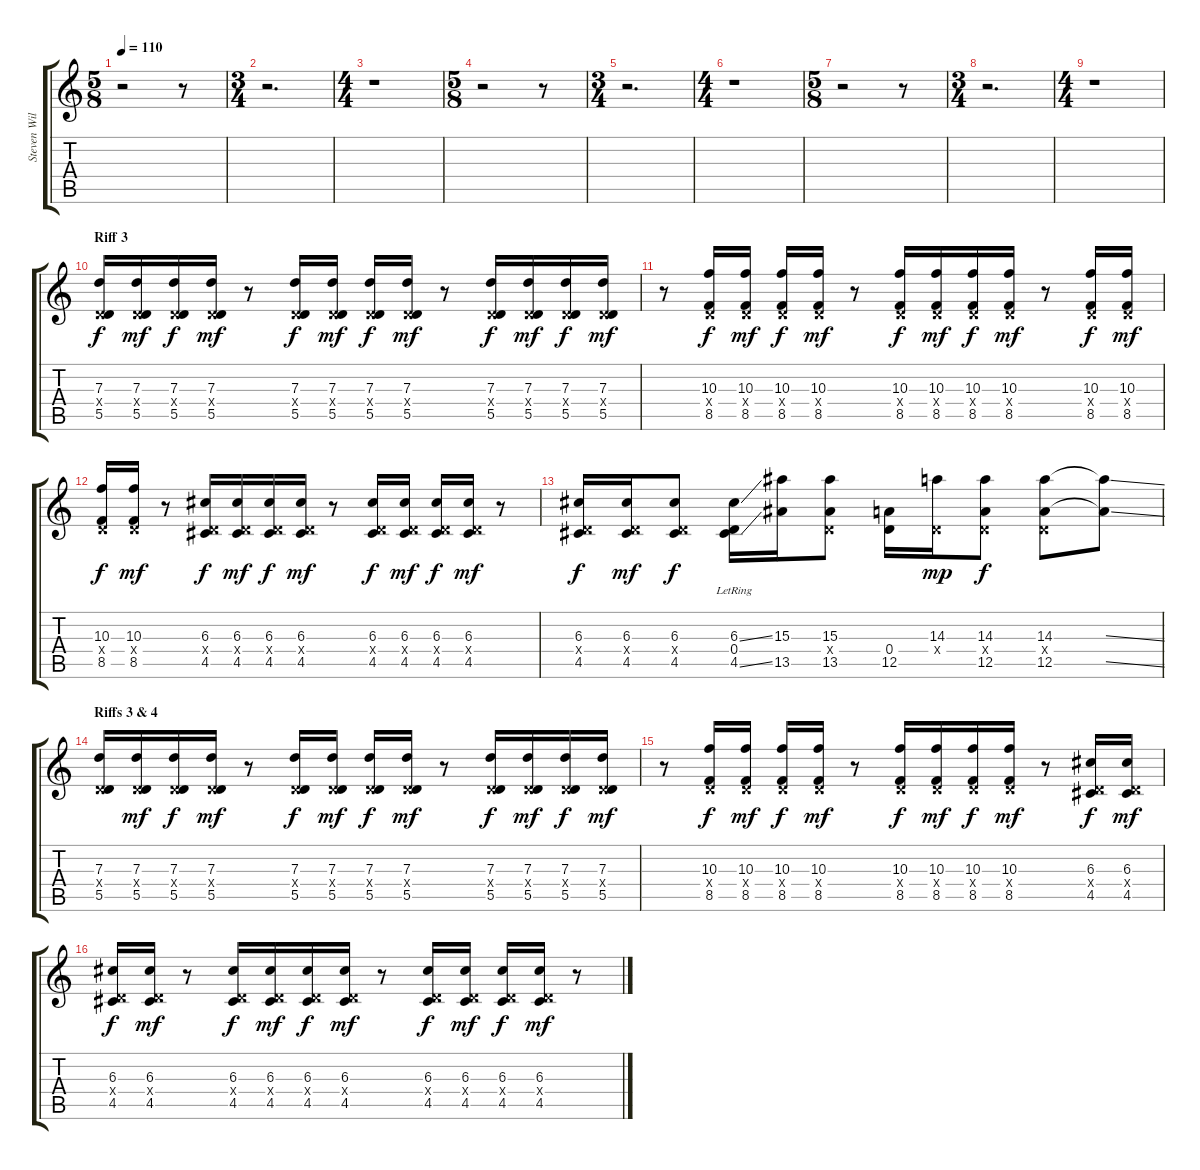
\track ("Steven Wilson - Guitar 2" "Steven Wil") {instrument electricguitarclean}
\staff {score tabs}
\tuning (E4 B3 G3 D3 A2 D2) {hide}
\ts (5 8)
\tempo 110
\clef g2
\ks c
r.2{dy f} r.8 |
\ts (3 4)
r.2{d} |
\ts (4 4)
r.1 |
\ts (5 8)
r.2 r.8 |
\ts (3 4)
r.2{d} |
\ts (4 4)
r.1 |
\ts (5 8)
r.2 r.8 |
\ts (3 4)
r.2{d} |
\ts (4 4)
r.1 |
\section ("" "Riff 3")
(7.3 0.4{x} 5.5).16 (7.3 0.4{x} 5.5).16{dy mf} (7.3 0.4{x} 5.5).16{dy f} (7.3 0.4{x} 5.5).16{dy mf} r.8 (7.3 0.4{x} 5.5).16{dy f} (7.3 0.4{x} 5.5).16{dy mf} (7.3 0.4{x} 5.5).16{dy f} (7.3 0.4{x} 5.5).16{dy mf} r.8 (7.3 0.4{x} 5.5).16{dy f} (7.3 0.4{x} 5.5).16{dy mf} (7.3 0.4{x} 5.5).16{dy f} (7.3 0.4{x} 5.5).16{dy mf} |
r.8 (10.3 0.4{x} 8.5).16{dy f} (10.3 0.4{x} 8.5).16{dy mf} (10.3 0.4{x} 8.5).16{dy f} (10.3 0.4{x} 8.5).16{dy mf} r.8 (10.3 0.4{x} 8.5).16{dy f} (10.3 0.4{x} 8.5).16{dy mf} (10.3 0.4{x} 8.5).16{dy f} (10.3 0.4{x} 8.5).16{dy mf} r.8 (10.3 0.4{x} 8.5).16{dy f} (10.3 0.4{x} 8.5).16{dy mf} |
(10.3 0.4{x} 8.5).16{dy f} (10.3 0.4{x} 8.5).16{dy mf} r.8 (6.3 0.4{x} 4.5).16{dy f} (6.3 0.4{x} 4.5).16{dy mf} (6.3 0.4{x} 4.5).16{dy f} (6.3 0.4{x} 4.5).16{dy mf} r.8 (6.3 0.4{x} 4.5).16{dy f} (6.3 0.4{x} 4.5).16{dy mf} (6.3 0.4{x} 4.5).16{dy f} (6.3 0.4{x} 4.5).16{dy mf} r.8 |
(6.3 0.4{x} 4.5).16{dy f} (6.3 0.4{x} 4.5).16{dy mf} (6.3 0.4{x} 4.5).8{dy f} (6.3{ss} 0.4{lr} 4.5{ss}).16 (15.3 13.5).16 (15.3 0.4{x} 13.5).8 (0.4 12.5).16 (14.3 0.4{x}).16{dy mp} (14.3 0.4{x} 12.5).8{dy f} (14.3 0.4{x} 12.5).8 (14.3{ss t} 12.5{ss t}).8 |
\section ("" "Riffs 3 & 4")
(7.3 0.4{x} 5.5).16 (7.3 0.4{x} 5.5).16{dy mf} (7.3 0.4{x} 5.5).16{dy f} (7.3 0.4{x} 5.5).16{dy mf} r.8 (7.3 0.4{x} 5.5).16{dy f} (7.3 0.4{x} 5.5).16{dy mf} (7.3 0.4{x} 5.5).16{dy f} (7.3 0.4{x} 5.5).16{dy mf} r.8 (7.3 0.4{x} 5.5).16{dy f} (7.3 0.4{x} 5.5).16{dy mf} (7.3 0.4{x} 5.5).16{dy f} (7.3 0.4{x} 5.5).16{dy mf} |
r.8 (10.3 0.4{x} 8.5).16{dy f} (10.3 0.4{x} 8.5).16{dy mf} (10.3 0.4{x} 8.5).16{dy f} (10.3 0.4{x} 8.5).16{dy mf} r.8 (10.3 0.4{x} 8.5).16{dy f} (10.3 0.4{x} 8.5).16{dy mf} (10.3 0.4{x} 8.5).16{dy f} (10.3 0.4{x} 8.5).16{dy mf} r.8 (6.3 0.4{x} 4.5).16{dy f} (6.3 0.4{x} 4.5).16{dy mf} |
(6.3 0.4{x} 4.5).16{dy f} (6.3 0.4{x} 4.5).16{dy mf} r.8 (6.3 0.4{x} 4.5).16{dy f} (6.3 0.4{x} 4.5).16{dy mf} (6.3 0.4{x} 4.5).16{dy f} (6.3 0.4{x} 4.5).16{dy mf} r.8 (6.3 0.4{x} 4.5).16{dy f} (6.3 0.4{x} 4.5).16{dy mf} (6.3 0.4{x} 4.5).16{dy f} (6.3 0.4{x} 4.5).16{dy mf} r.8
